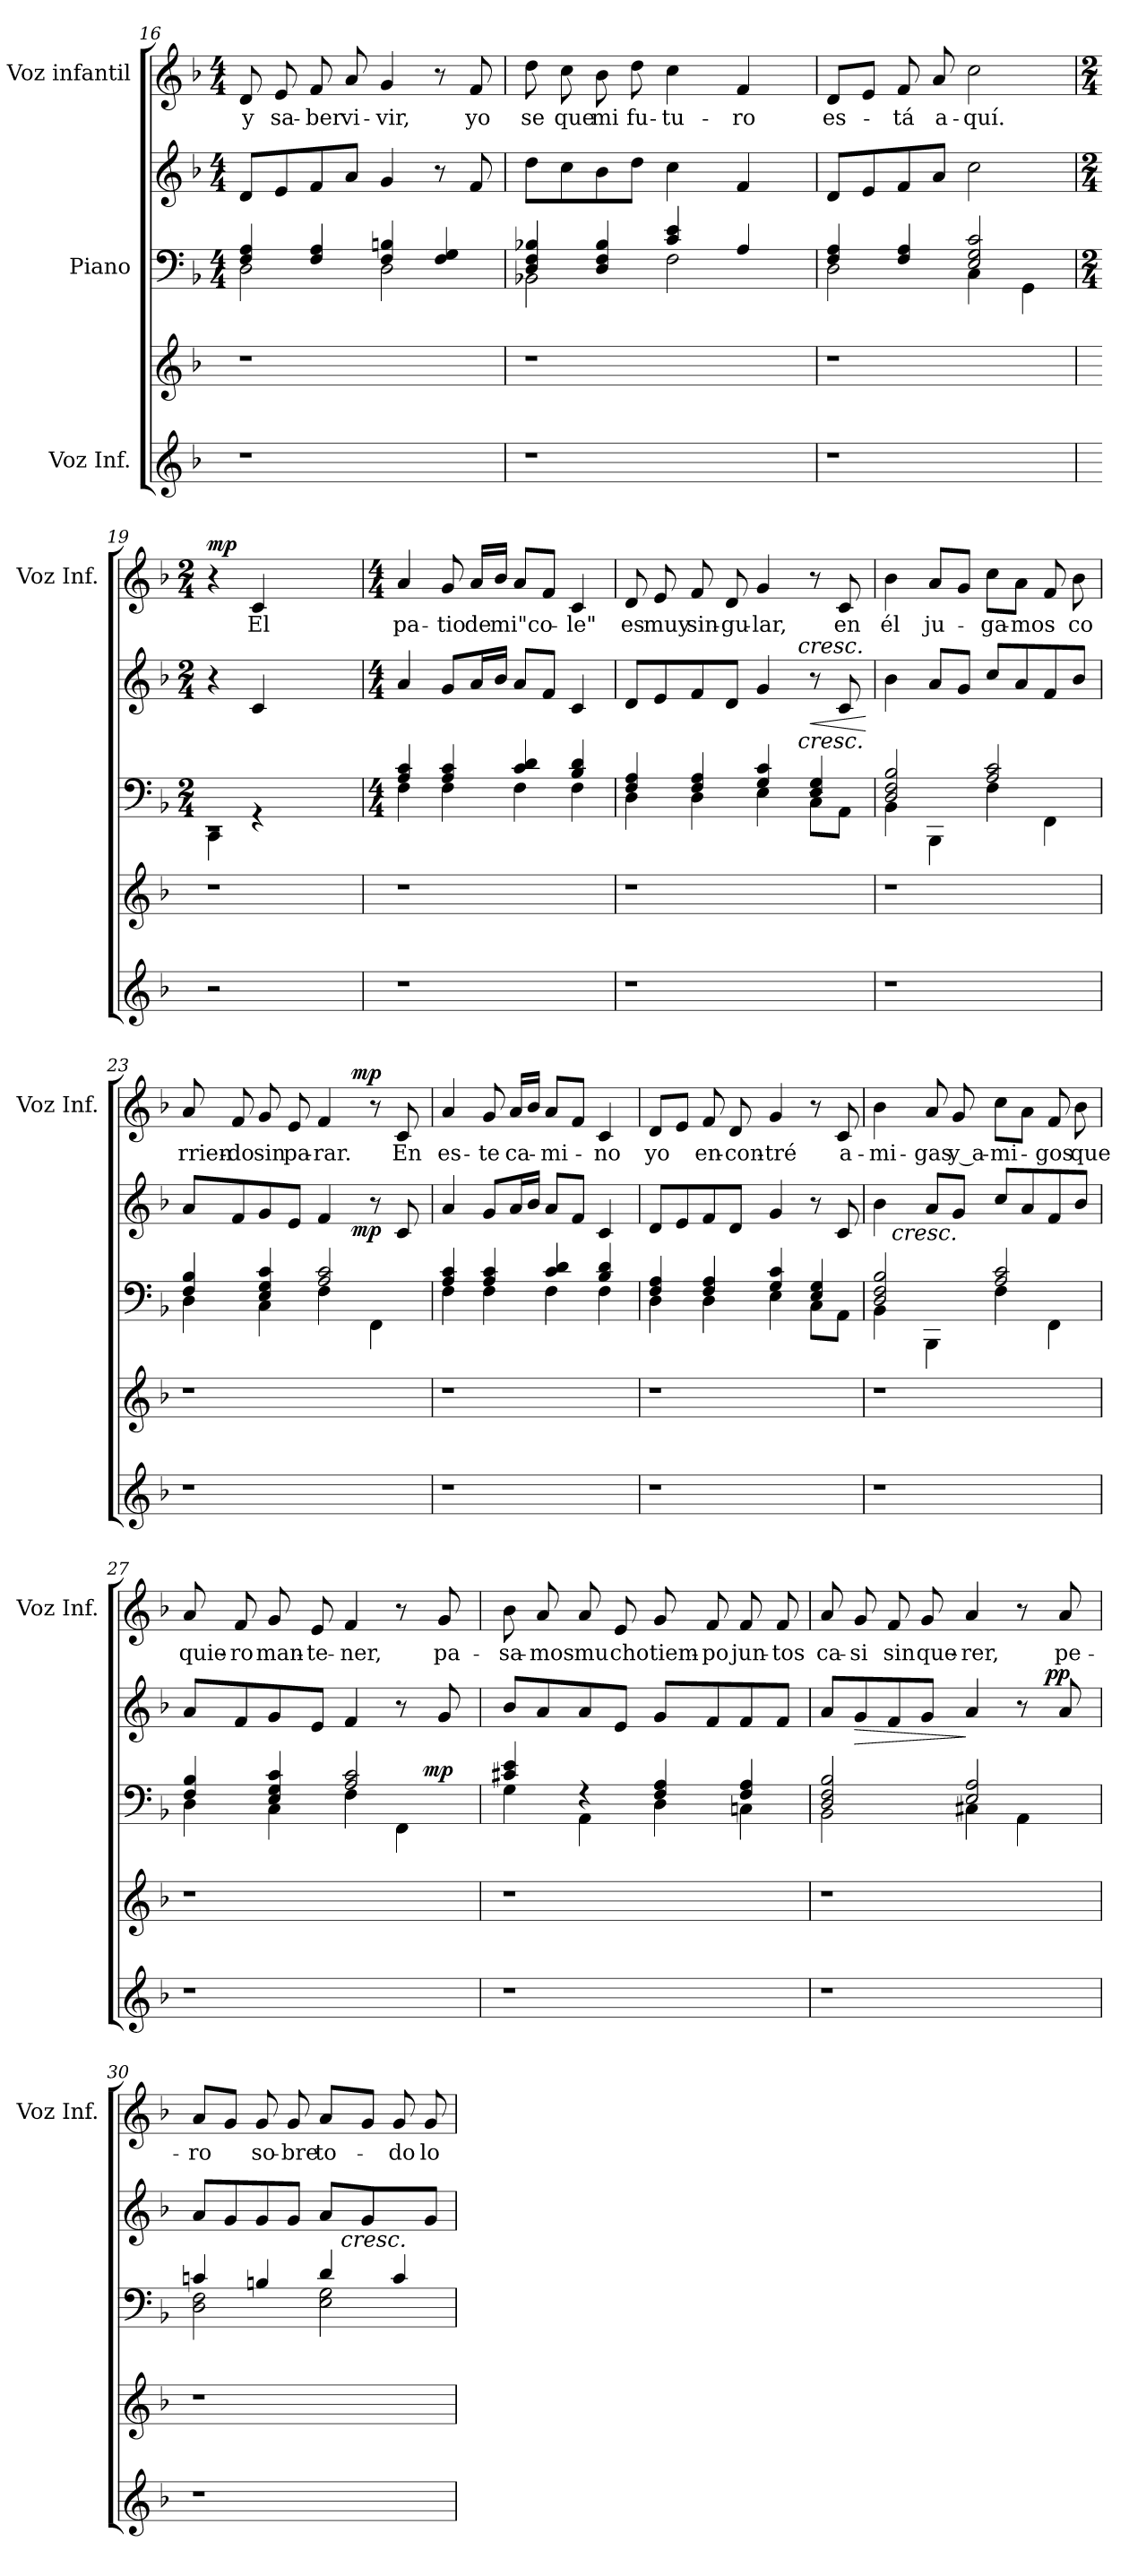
**kern	**kern	**kern	**kern	**dynam	**kern	**text	**dynam
*part3	*part3	*part2	*part2	*part2	*part1	*part1	*part1
*staff5	*staff4	*staff3	*staff2	*staff2/3	*staff1	*staff1	*staff1
*I"Voz Inf.	*	*I"Piano	*	*	*I"Voz infantil	*	*
*	*	*	*	*	*I'Voz Inf.	*	*
*clefG2	*clefG2	*clefF4	*clefG2	*	*clefG2	*	*
*k[b-]	*k[b-]	*k[b-]	*k[b-]	*	*k[b-]	*	*
*F:	*F:	*F:	*F:	*	*F:	*	*
*	*	*M4/4	*M4/4	*	*M4/4	*	*
=16	=16	=16	=16	=16	=16	=16	=16
*	*	*^	*	*	*	*	*
!	!	!	!	!	!	!	!LO:LY:b	!
1r	1r	2D\	4F/ 4A/	8d/L	.	8d/	y	.
!	!	!	!	!	!	!	!LO:LY:b	!
.	.	.	.	8e/	.	8e/	sa-	.
!	!	!	!	!	!	!	!LO:LY:b	!
.	.	.	4F/ 4A/	8f/	.	8f/	-ber	.
!	!	!	!	!	!	!	!LO:LY:b	!
.	.	.	.	8a/J	.	8a/	vi-	.
!	!	!	!	!	!	!	!LO:LY:b	!
.	.	4F/ 4Bn/	2D\	4g/	.	4g/	-vir,	.
.	.	4F/ 4G/	.	8r	.	8r	.	.
!	!	!	!	!	!	!	!LO:LY:b	!
.	.	.	.	8f/	.	8f/	yo	.
=17	=17	=17	=17	=17	=17	=17	=17	=17
*	*	*	*^	*	*	*	*	*
!	!	!	!	!	!	!	!	!LO:LY:b	!
1r	1r	2BB-X\	4D/ 4F/ 4B-X/	2ryy	8dd\L	.	8dd\	se	.
!	!	!	!	!	!	!	!	!LO:LY:b	!
.	.	.	.	.	8cc\	.	8cc\	que	.
!	!	!	!	!	!	!	!	!LO:LY:b	!
.	.	.	4D/ 4F/ 4B-/	.	8b-\	.	8b-\	mi	.
!	!	!	!	!	!	!	!	!LO:LY:b	!
.	.	.	.	.	8dd\J	.	8dd\	fu-	.
!	!	!	!	!	!	!	!	!LO:LY:b	!
.	.	2F\	16.ryy	4c/ 4e/	4cc\	.	4cc\	-tu-	.
.	.	.	4ryy	.	.	.	.	.	.
!	!	!	!	!	!	!	!	!LO:LY:b:rj	!
.	.	.	.	4A/	4f/	.	4f/	-ro	.
.	.	.	8ryy	.	.	.	.	.	.
.	.	.	32ryy	.	.	.	.	.	.
*	*	*	*v	*v	*	*	*	*	*
=18	=18	=18	=18	=18	=18	=18	=18	=18
!	!	!	!	!	!	!	!LO:LY:b	!
1r	1r	2D\	4F/ 4A/	8d/L	.	8d/L	es-	.
.	.	.	.	8e/	.	8e/J	.	.
!	!	!	!	!	!	!	!LO:LY:b	!
.	.	.	4F/ 4A/	8f/	.	8f/	-tá	.
!	!	!	!	!	!	!	!LO:LY:b	!
.	.	.	.	8a/J	.	8a/	a-	.
!	!	!	!	!	!	!	!LO:LY:b	!
.	.	4C\	2E/ 2G/ 2c/	2cc\	.	2cc\	-quí.	.
.	.	4GG\	.	.	.	.	.	.
=19	=19	=19	=19	=19	=19	=19	=19	=19
*	*	*M2/4	*	*M2/4	*	*M2/4	*	*
!	!	!	!LO:N:vis=1	!	!LO:DY:b=2	!	!	!
!	!	!	!	!	!LO:DY:n=1:b	!	!	!LO:DY:b
2r	1r	4CC\	2rEE	4r	p mp	4r	.	mp
!	!	!	!	!	!	!	!LO:LY:b	!
.	.	4rGG	.	4c/	.	4c/	El	.
2ryy	.	2ryy	2ryy	2ryy	.	2ryy	.	.
!!LO:LB:g=z
=20	=20	=20	=20	=20	=20	=20	=20	=20
*	*	*M4/4	*	*M4/4	*	*M4/4	*	*
!	!	!	!	!	!	!	!LO:LY:b	!
1r	1r	4F\	4A/ 4c/	4a/	.	4a/	pa-	.
!	!	!	!	!	!	!	!LO:LY:b:rj	!
.	.	4F\	4A/ 4c/	8g/L	.	8g/	-tio	.
!	!	!	!	!	!	!	!LO:LY:b	!
.	.	.	.	16a/L	.	16a/LL	de	.
!	!	!	!	!	!	!	!LO:LY:b	!
.	.	.	.	16b-/JJ	.	16b-/JJ	mi"co-	.
.	.	4F\	4c/ 4d/	8a/L	.	8a/L	.	.
.	.	.	.	8f/J	.	8f/J	.	.
!	!	!	!	!	!	!	!LO:LY:b	!
.	.	4F\	4B-/ 4d/	4c/	.	4c/	-le"	.
=21	=21	=21	=21	=21	=21	=21	=21	=21
!	!	!	!	!	!	!	!LO:LY:b	!
*	*	*	*	*^	*	*	*	*
1r	1r	4D\	4F/ 4A/	8d/L	2ryy	.	8d/	es	.
!	!	!	!	!	!	!	!	!LO:LY:b	!
.	.	.	.	8e/	.	.	8e/	muy	.
!	!	!	!	!	!	!	!	!LO:LY:b	!
.	.	4D\	4F/ 4A/	8f/	.	.	8f/	sin-	.
!	!	!	!	!	!	!	!	!LO:LY:b	!
.	.	.	.	8d/J	.	.	8d/	-gu-	.
!	!	!	!	!	!	!	!	!LO:LY:b:rj	!
.	.	4E\	4G/ 4c/	4g/	8..ryy	.	4g/	-lar,	.
!	!	!	!	!	!LO:TX:a:i:t=cresc.	!	!	!	!
!	!	!	!	!	!LO:TX:b:i:t=cresc.	!	!	!	!
.	.	.	.	.	4ryy	.	.	.	.
!	!	!	!	!	!	!LO:HP:b	!	!	!
.	.	8C~<\L	4E/ 4G/	8r	.	<	8r	.	.
!	!	!	!	!	!	!	!	!LO:LY:b	!
.	.	8AA\J	.	8c/	.	.	8c/	en	.
.	.	.	.	.	32ryy	.	.	.	.
*	*	*v	*v	*	*	*	*	*	*
.	.	.	.	.	[	.	.	.
=22	=22	=22	=22	=22	=22	=22	=22	=22
*	*	*^	*	*	*	*	*	*
!	!	!	!	!	!	!	!	!LO:LY:b	!
*	*	*	*	*v	*v	*	*	*	*
1r	1r	2D/ 2F/ 2B-/	4BB-\	4b-\	.	4b-\	él	.
!	!	!	!	!	!	!	!LO:LY:b	!
.	.	.	4BBB-\	8a/L	.	8a/L	ju-	.
.	.	.	.	8g/J	.	8g/J	.	.
!	!	!	!	!	!	!	!LO:LY:b	!
.	.	2A/ 2c/	4F\	8cc/L	.	8cc\L	-ga-	.
!	!	!	!	!	!	!	!LO:LY:b	!
.	.	.	.	8a/	.	8a\J	-mos	.
.	.	.	4FF\	8f/	.	8f/	.	.
!	!	!	!	!	!	!	!LO:LY:b	!
.	.	.	.	8b-/J	.	8b-\	co	.
=23	=23	=23	=23	=23	=23	=23	=23	=23
!	!	!	!	!	!	!	!LO:LY:b	!
*	*	*	*	*^	*	*^	*	*
1r	1r	4F/ 4B-/	4D\	8a/L	2ryy	.	8a/	2ryy	rrien-	.
!	!	!	!	!	!	!	!	!	!LO:LY:b:rj	!
.	.	.	.	8f/	.	.	8f/	.	-do	.
!	!	!	!	!	!	!	!	!	!LO:LY:b	!
.	.	4E/ 4G/ 4c/	4C\	8g/	.	.	8g/	.	sin	.
!	!	!	!	!	!	!	!	!	!LO:LY:b	!
.	.	.	.	8e/J	.	.	8e/	.	pa-	.
!	!	!	!	!	!	!	!	!	!LO:LY:b	!
.	.	2A/ 2c/	4F\	4f/	8.ryy	.	4f/	8.ryy	-rar.	.
!	!	!	!	!	!	!LO:DY:b	!	!	!	!LO:DY:b
.	.	.	.	.	4ryy	mp	.	4ryy	.	mp
.	.	.	4FF\	8r	.	.	8r	.	.	.
!	!	!	!	!	!	!	!	!	!LO:LY:b	!
.	.	.	.	8c/	.	.	8c/	.	En	.
.	.	.	.	.	16ryy	.	.	16ryy	.	.
!!LO:LB:g=z
=24	=24	=24	=24	=24	=24	=24	=24	=24	=24	=24
!	!	!	!	!	!	!	!	!	!LO:LY:b	!
*	*	*	*	*v	*v	*	*	*	*	*
*	*	*	*	*	*	*v	*v	*	*
1r	1r	4A/ 4c/	4F\	4a/	.	4a/	es-	.
!	!	!	!	!	!	!	!LO:LY:b	!
.	.	4A/ 4c/	4F\	8g/L	.	8g/	-te	.
!	!	!	!	!	!	!	!LO:LY:b	!
.	.	.	.	16a/L	.	16a/LL	ca-	.
.	.	.	.	16b-/JJ	.	16b-/JJ	.	.
!	!	!	!	!	!	!	!LO:LY:b	!
.	.	4c/ 4d/	4F\	8a/L	.	8a/L	-mi-	.
.	.	.	.	8f/J	.	8f/J	.	.
!	!	!	!	!	!	!	!LO:LY:b	!
.	.	4B-/ 4d/	4F\	4c/	.	4c/	-no	.
=25	=25	=25	=25	=25	=25	=25	=25	=25
!	!	!	!	!	!	!	!LO:LY:b	!
1r	1r	4D\	4F/ 4A/	8d/L	.	8d/L	yo	.
.	.	.	.	8e/	.	8e/J	.	.
!	!	!	!	!	!	!	!LO:LY:b	!
.	.	4D\	4F/ 4A/	8f/	.	8f/	en-	.
!	!	!	!	!	!	!	!LO:LY:b	!
.	.	.	.	8d/J	.	8d/	-con-	.
!	!	!	!	!	!	!	!LO:LY:b:rj	!
.	.	4E\	4G/ 4c/	4g/	.	4g/	-tré	.
.	.	8C\L	4E/ 4G/	8r	.	8r	.	.
!	!	!	!	!	!	!	!LO:LY:b	!
.	.	8AA\J	.	8c/	.	8c/	a-	.
=26	=26	=26	=26	=26	=26	=26	=26	=26
!	!	!	!	!LO:TX:a:i:t=cresc.	!	!	!	!
!	!	!	!	!	!	!	!LO:LY:b	!
*	*	*	*	*^	*	*	*	*
1r	1r	2D/ 2F/ 2B-/	4BB-\	4b-\	16ryy	.	4b-\	-mi-	.
!	!	!	!	!	!LO:TX:b:i:t=cresc.	!	!	!	!
.	.	.	.	.	2...ryy	.	.	.	.
!	!	!	!	!	!	!	!	!LO:LY:b	!
.	.	.	4BBB-\	8a/L	.	.	8a/	-gas	.
!	!	!	!	!	!	!	!	!LO:LY:b:rj	!
.	.	.	.	8g/J	.	.	8g/	y a-	.
!	!	!	!	!	!	!	!	!LO:LY:b	!
.	.	2A/ 2c/	4F\	8cc/L	.	.	8cc\L	-mi-	.
.	.	.	.	8a/	.	.	8a\J	.	.
!	!	!	!	!	!	!	!	!LO:LY:b	!
.	.	.	4FF\	8f/	.	.	8f/	-gos	.
!	!	!	!	!	!	!	!	!LO:LY:b	!
.	.	.	.	8b-/J	.	.	8b-\	que	.
!!LO:PB:g=z
=27	=27	=27	=27	=27	=27	=27	=27	=27	=27
!	!	!	!	!	!	!	!	!LO:LY:b	!
*	*	*	*^	*v	*v	*	*	*	*
1r	1r	4F/ 4B-/	4D\	2ryy	8a/L	.	8a/	quie-	.
!	!	!	!	!	!	!	!	!LO:LY:b:rj	!
.	.	.	.	.	8f/	.	8f/	-ro	.
!	!	!	!	!	!	!	!	!LO:LY:b	!
.	.	4E/ 4G/ 4c/	4C\	.	8g/	.	8g/	man-	.
!	!	!	!	!	!	!	!	!LO:LY:b	!
.	.	.	.	.	8e/J	.	8e/	-te-	.
!	!	!	!	!	!	!	!	!LO:LY:b:rj	!
.	.	2A/ 2c/	4F\	4ryy	4f/	.	4f/	-ner,	.
.	.	.	4FF\	16.ryy	8r	.	8r	.	.
!	!	!	!	!	!	!LO:DY:a=2	!	!	!
.	.	.	.	8ryy	.	mp	.	.	.
!	!	!	!	!	!	!	!	!LO:LY:b	!
.	.	.	.	.	8g/	.	8g/	pa-	.
.	.	.	.	32ryy	.	.	.	.	.
=28	=28	=28	=28	=28	=28	=28	=28	=28	=28
!	!	!	!	!	!	!	!	!LO:LY:b	!
*	*	*	*v	*v	*	*	*	*	*
1r	1r	4G\	4c#X/ 4e/	8b-/L	.	8b-\	-sa-	.
!	!	!	!	!	!	!	!LO:LY:b	!
.	.	.	.	8a/	.	8a/	-mos	.
!	!	!	!	!	!	!	!LO:LY:b	!
.	.	4AA\	4rF	8a/	.	8a/	mu	.
!	!	!	!	!	!	!	!LO:LY:b	!
.	.	.	.	8e/J	.	8e/	cho	.
!	!	!	!	!	!	!	!LO:LY:b	!
.	.	4D\	4F/ 4A/	8g/L	.	8g/	tiem-	.
!	!	!	!	!	!	!	!LO:LY:b:rj	!
.	.	.	.	8f/	.	8f/	-po	.
!	!	!	!	!	!	!	!LO:LY:b	!
.	.	4Cn\	4F/ 4A/	8f/	.	8f/	jun-	.
!	!	!	!	!	!	!	!LO:LY:b:rj	!
.	.	.	.	8f/J	.	8f/	-tos	.
=29	=29	=29	=29	=29	=29	=29	=29	=29
!	!	!	!	!	!	!	!LO:LY:b	!
*	*	*	*	*^	*	*	*	*
1r	1r	2D/ 2F/ 2B-/	2BB-\	8a/L	2ryy	.	8a/	ca-	.
!	!	!	!	!	!	!LO:HP:b	!	!LO:LY:b	!
.	.	.	.	8g/	.	>	8g/	-si	.
!	!	!	!	!	!	!	!	!LO:LY:b	!
.	.	.	.	8f/	.	.	8f/	sin	.
!	!	!	!	!	!	!	!	!LO:LY:b	!
.	.	.	.	8g/J	.	.	8g/	que-	.
!	!	!	!	!	!	!	!	!LO:LY:b	!
.	.	2E/ 2A/	4C#X\	4a/	4ryy	]	4a/	-rer,	.
.	.	.	4AA\	8r	16.ryy	.	8r	.	.
!	!	!	!	!	!	!LO:DY:a	!	!	!
!	!	!	!	!	!	!LO:DY:n=1:b	!	!	!
.	.	.	.	.	8ryy	p p	.	.	.
!	!	!	!	!	!	!	!	!LO:LY:b	!
.	.	.	.	8a/	.	.	8a/	pe-	.
.	.	.	.	.	32ryy	.	.	.	.
!!LO:LB:g=z
=30	=30	=30	=30	=30	=30	=30	=30	=30	=30
*	*	*	*	*	*^	*	*	*	*
!	!	!	!	!	!	!	!	!	!LO:LY:b	!
1r	1r	2D\ 2F\	4cn/	8a/L	2ryy	2ryy	.	8a/L	-ro	.
.	.	.	.	8g/	.	.	.	8g/J	.	.
!	!	!	!	!	!	!	!	!	!LO:LY:b	!
.	.	.	4Bn/	8g/	.	.	.	8g/	so-	.
!	!	!	!	!	!	!	!	!	!LO:LY:b:rj	!
.	.	.	.	8g/J	.	.	.	8g/	-bre	.
!	!	!	!	!	!	!	!	!	!LO:LY:b	!
.	.	4d/	2E\ 2G\	16ryy	8a/L	8ryy	.	8a/L	to-	.
!	!	!	!	!LO:TX:b:i:t=cresc.	!	!	!	!	!	!
.	.	.	.	4..ryy	.	.	.	.	.	.
.	.	.	.	.	8g/J	8g/L	.	8g/J	.	.
!	!	!	!	!	!	!	!	!	!LO:LY:b	!
.	.	4c/	.	.	4ryy	8ryy	.	8g/	-do	.
!	!	!	!	!	!	!	!	!	!LO:LY:b	!
.	.	.	.	.	.	8g/J	.	8g/	lo	.
*	*	*v	*v	*	*	*	*	*	*	*
*	*	*	*v	*v	*v	*	*	*	*
=	=	=	=	=	=	=	=
*-	*-	*-	*-	*-	*-	*-	*-
